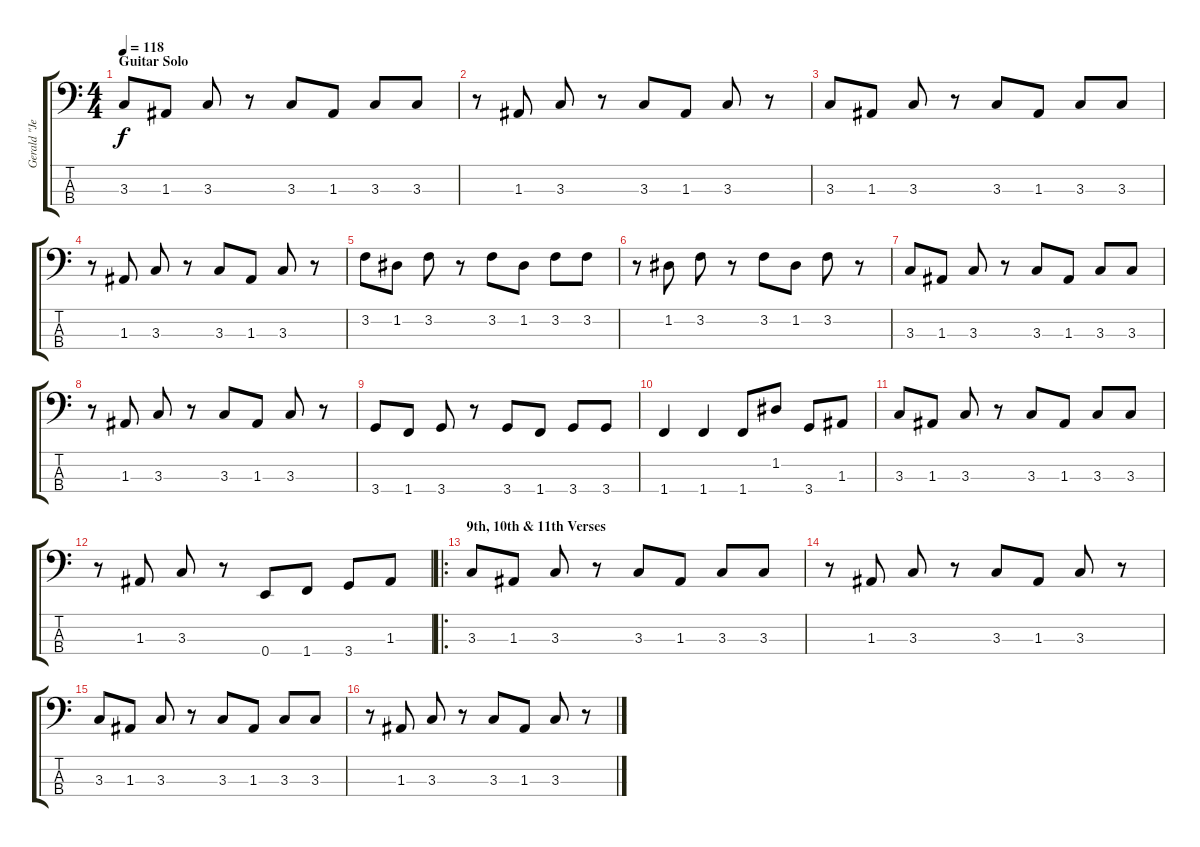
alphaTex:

\track ("Gerald \"Jerry\" Jemmott - Bass" "Gerald \"Je") {instrument electricbassfinger}
\staff {score tabs}
\tuning (G2 D2 A1 E1) {hide}
\ts (4 4)
\section ("" "Guitar Solo")
\tempo 118
\clef f4
\ks c
3.3.8{dy f} 1.3.8 3.3.8 r.8 3.3.8 1.3.8 3.3.8 3.3.8 |
r.8 1.3.8 3.3.8 r.8 3.3.8 1.3.8 3.3.8 r.8 |
3.3.8 1.3.8 3.3.8 r.8 3.3.8 1.3.8 3.3.8 3.3.8 |
r.8 1.3.8 3.3.8 r.8 3.3.8 1.3.8 3.3.8 r.8 |
3.2.8 1.2.8 3.2.8 r.8 3.2.8 1.2.8 3.2.8 3.2.8 |
r.8 1.2.8 3.2.8 r.8 3.2.8 1.2.8 3.2.8 r.8 |
3.3.8 1.3.8 3.3.8 r.8 3.3.8 1.3.8 3.3.8 3.3.8 |
r.8 1.3.8 3.3.8 r.8 3.3.8 1.3.8 3.3.8 r.8 |
3.4.8 1.4.8 3.4.8 r.8 3.4.8 1.4.8 3.4.8 3.4.8 |
1.4.4 1.4.4 1.4.8 1.2.8 3.4.8 1.3.8 |
3.3.8 1.3.8 3.3.8 r.8 3.3.8 1.3.8 3.3.8 3.3.8 |
r.8 1.3.8 3.3.8 r.8 0.4.8 1.4.8 3.4.8 1.3.8 |
\ro
\section ("" "9th, 10th & 11th Verses")
3.3.8 1.3.8 3.3.8 r.8 3.3.8 1.3.8 3.3.8 3.3.8 |
r.8 1.3.8 3.3.8 r.8 3.3.8 1.3.8 3.3.8 r.8 |
3.3.8 1.3.8 3.3.8 r.8 3.3.8 1.3.8 3.3.8 3.3.8 |
r.8 1.3.8 3.3.8 r.8 3.3.8 1.3.8 3.3.8 r.8
